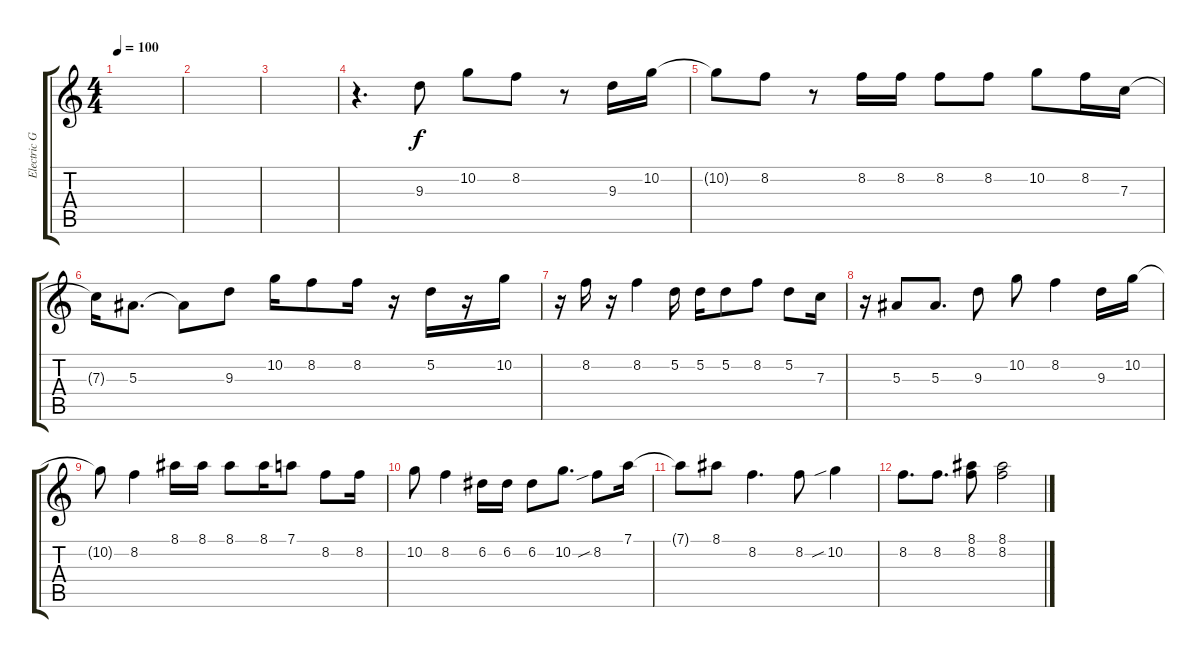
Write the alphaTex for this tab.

\track ("Electric Guitar Lead" "Electric G") {instrument overdrivenguitar}
\staff {score tabs}
\tuning (D4 A3 F3 C3 G2 D2) {hide}
\ts (4 4)
\tempo 100
\clef g2
\ks c
|
|
|
r.4{d} 9.3.8 10.2.8 8.2.8 r.8 9.3.16 10.2.16 |
10.2{t}.8 8.2.8 r.8 8.2.16 8.2.16 8.2.8 8.2.8 10.2.8 8.2.16 7.3.16 |
7.3{t}.16 5.3.8{d} 5.3{t}.8 9.3.8 10.2.16 8.2.8 8.2.16 r.16 5.2.16 r.16 10.2.16 |
r.16 8.2.16 r.16 8.2.4 5.2.16 5.2.16 5.2.8 8.2.8 5.2.8 7.3.16 |
r.16 5.3.8 5.3.8{d} 9.3.8 10.2.8 8.2.4 9.3.16 10.2.16 |
10.2{t}.8 8.2.4 8.1.16 8.1.16 8.1.8 8.1.16 7.1.8 8.2.8 8.2.16 |
10.2.8 8.2.4 6.2.16 6.2.16 6.2.8 10.2.8{d} 8.2{sib}.8 7.1.16 |
7.1{t}.8 8.1.8 8.2.4{d} 8.2.8 10.2{sib}.4 |
8.2.8{d} 8.2.8{d} (8.1 8.2).8 (8.1 8.2).2
